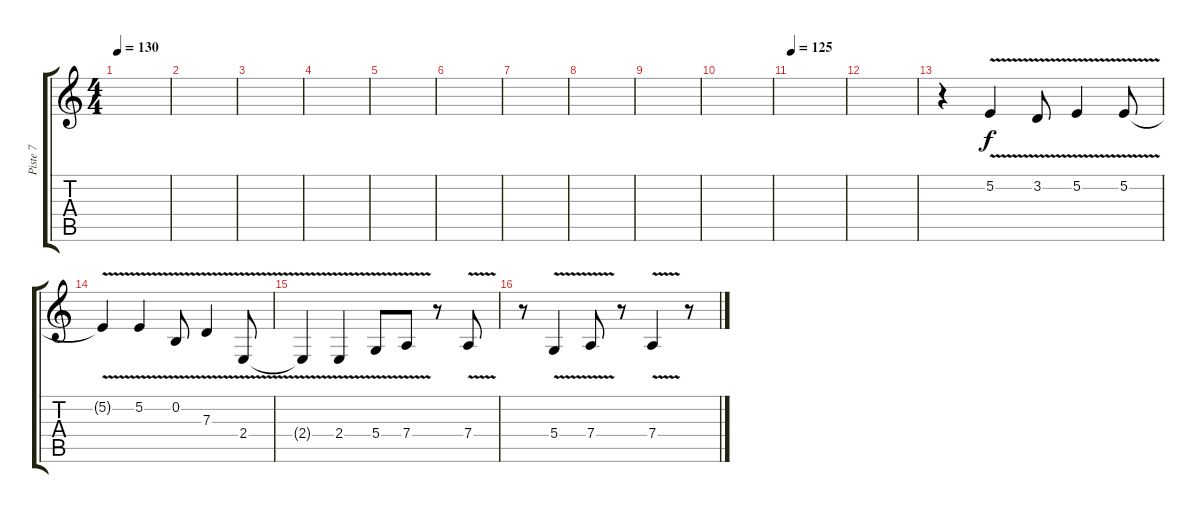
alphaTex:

\track ("Piste 7" "Piste 7") {instrument englishhorn}
\staff {score tabs}
\tuning (E4 B3 G3 D3 A2 E2) {hide}
\ts (4 4)
\tempo 130
\clef g2
\ks c
|
|
|
|
|
|
|
|
|
|
\tempo 125
|
|
r.4 5.2{v}.4 3.2{v}.8 5.2{v}.4 5.2{v}.8 |
5.2{t}.4 5.2{v}.4 0.2{v}.8 7.3{v}.4 2.4{v}.8 |
2.4{t}.4 2.4{v}.4 5.4{v}.8 7.4{v}.8 r.8 7.4{v}.8 |
r.8 5.4{v}.4 7.4{v}.8 r.8 7.4{v}.4 r.8
